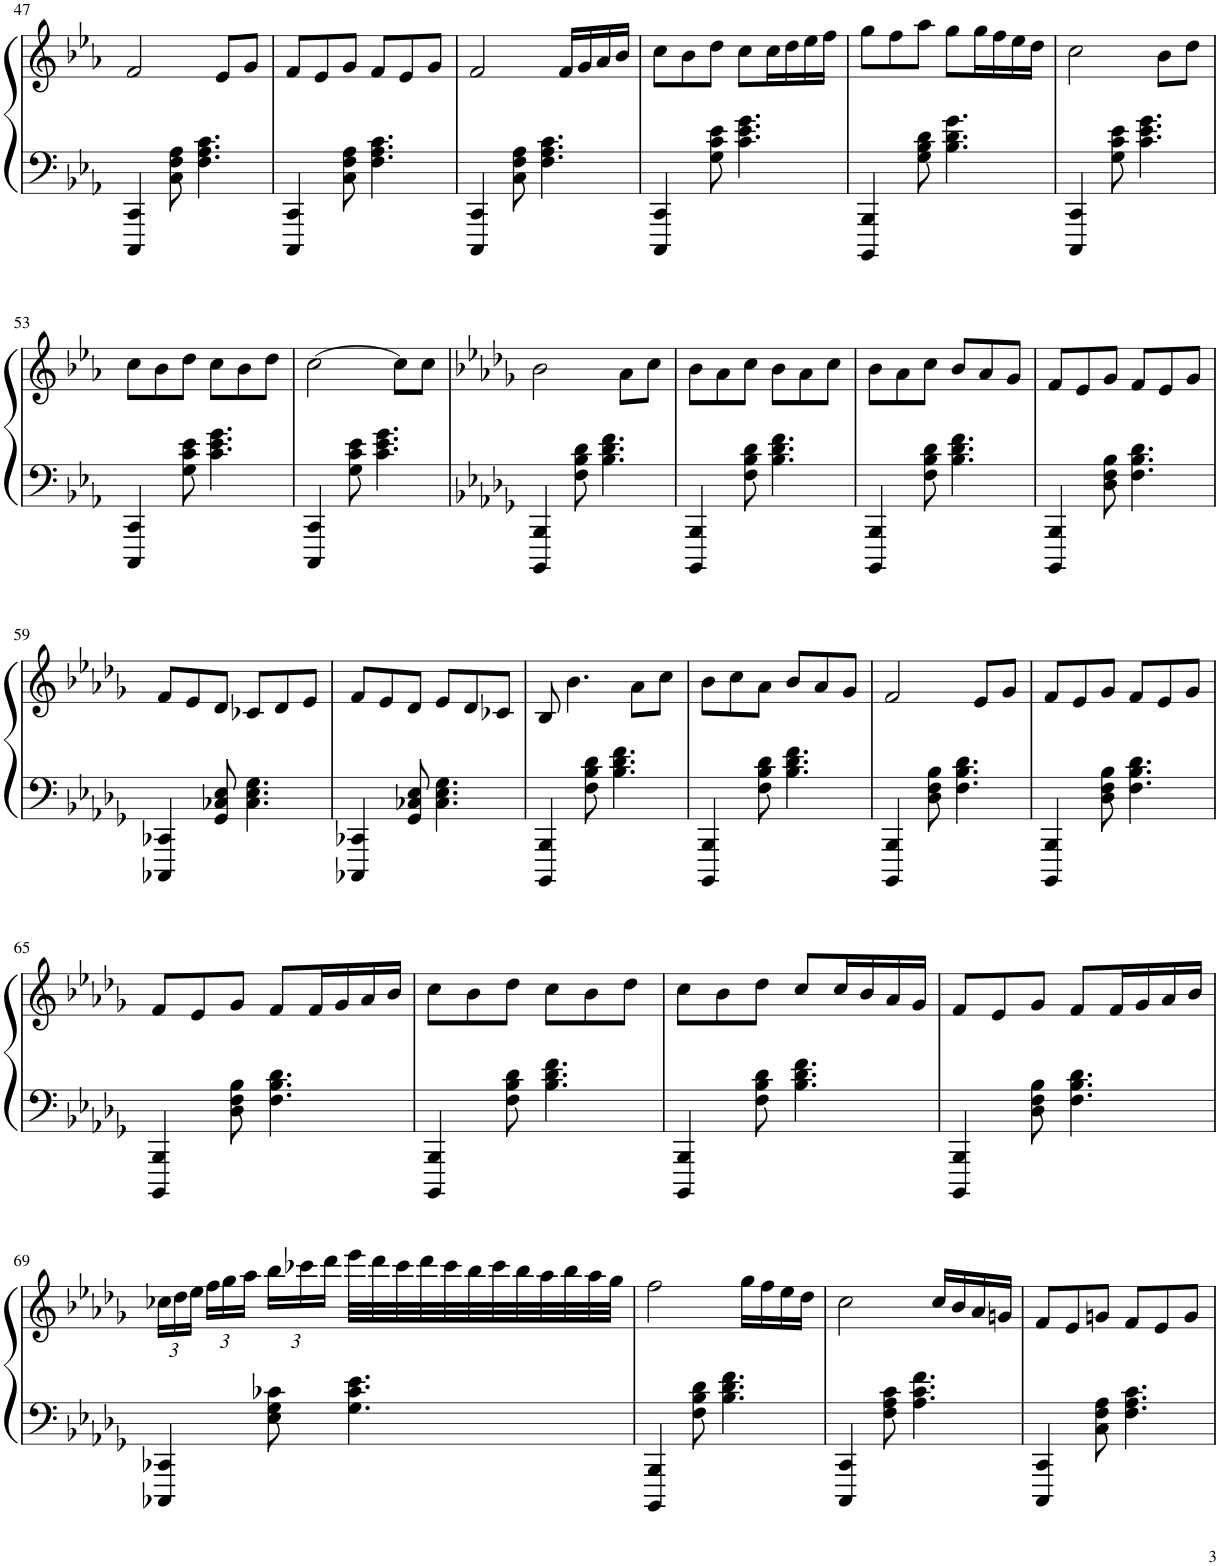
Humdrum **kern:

**kern	**kern
*part2	*part1
*staff2	*staff1
*I"Piano	*I"Piano
*I'Pno	*I'Pno
!!LO:PB:g=z
*clefF4	*clefG2
*k[b-e-a-]	*k[b-e-a-]
*M6/8	*M6/8
=47	=47
4CCC/ 4CC/	2f/
8C\ 8F\ 8A-\	.
4.F\ 4.A-\ 4.c\	.
.	8e-/L
.	8g/J
=48	=48
4CCC/ 4CC/	8f/L
.	8e-/
8C\ 8F\ 8A-\	8g/J
4.F\ 4.A-\ 4.c\	8f/L
.	8e-/
.	8g/J
=49	=49
4CCC/ 4CC/	2f/
8C\ 8F\ 8A-\	.
4.F\ 4.A-\ 4.c\	.
.	16f/LL
.	16g/
.	16a-/
.	16b-/JJ
=50	=50
4CCC/ 4CC/	8cc\L
.	8b-\
8G\ 8c\ 8e-\	8dd\J
4.c\ 4.e-\ 4.g\	8cc\L
.	16cc\L
.	16dd\
.	16ee-\
.	16ff\JJ
=51	=51
4BBBB-/ 4BBB-/	8gg\L
.	8ff\
8G\ 8B-\ 8d\	8aa-\J
4.B-\ 4.d\ 4.g\	8gg\L
.	16gg\L
.	16ff\
.	16ee-\
.	16dd\JJ
=52	=52
4CCC/ 4CC/	2cc\
8G\ 8c\ 8e-\	.
4.c\ 4.e-\ 4.g\	.
.	8b-\L
.	8dd\J
!!LO:LB:g=z
=53	=53
4CCC/ 4CC/	8cc\L
.	8b-\
8G\ 8c\ 8e-\	8dd\J
4.c\ 4.e-\ 4.g\	8cc\L
.	8b-\
.	8dd\J
=54	=54
4CCC/ 4CC/	[2cc\
8G\ 8c\ 8e-\	.
4.c\ 4.e-\ 4.g\	.
.	8cc\L]
.	8cc\J
=55	=55
*k[b-e-a-d-g-]	*k[b-e-a-d-g-]
4BBBB-/ 4BBB-/	2b-\
8F\ 8B-\ 8d-\	.
4.B-\ 4.d-\ 4.f\	.
.	8a-\L
.	8cc\J
=56	=56
4BBBB-/ 4BBB-/	8b-\L
.	8a-\
8F\ 8B-\ 8d-\	8cc\J
4.B-\ 4.d-\ 4.f\	8b-\L
.	8a-\
.	8cc\J
=57	=57
4BBBB-/ 4BBB-/	8b-\L
.	8a-\
8F\ 8B-\ 8d-\	8cc\J
4.B-\ 4.d-\ 4.f\	8b-/L
.	8a-/
.	8g-/J
=58	=58
4BBBB-/ 4BBB-/	8f/L
.	8e-/
8D-\ 8F\ 8B-\	8g-/J
4.F\ 4.B-\ 4.d-\	8f/L
.	8e-/
.	8g-/J
!!LO:LB:g=z
=59	=59
4CCC-X/ 4CC-X/	8f/L
.	8e-/
8GG-/ 8C-X/ 8E-/	8d-/J
4.C-\ 4.E-\ 4.G-\	8c-X/L
.	8d-/
.	8e-/J
=60	=60
4CCC-X/ 4CC-X/	8f/L
.	8e-/
8GG-/ 8C-X/ 8E-/	8d-/J
4.C-\ 4.E-\ 4.G-\	8e-/L
.	8d-/
.	8c-X/J
=61	=61
4BBBB-/ 4BBB-/	8B-/
.	4.b-\
8F\ 8B-\ 8d-\	.
4.B-\ 4.d-\ 4.f\	.
.	8a-\L
.	8cc\J
=62	=62
4BBBB-/ 4BBB-/	8b-\L
.	8cc\
8F\ 8B-\ 8d-\	8a-\J
4.B-\ 4.d-\ 4.f\	8b-/L
.	8a-/
.	8g-/J
=63	=63
4BBBB-/ 4BBB-/	2f/
8D-\ 8F\ 8B-\	.
4.F\ 4.B-\ 4.d-\	.
.	8e-/L
.	8g-/J
=64	=64
4BBBB-/ 4BBB-/	8f/L
.	8e-/
8D-\ 8F\ 8B-\	8g-/J
4.F\ 4.B-\ 4.d-\	8f/L
.	8e-/
.	8g-/J
!!LO:LB:g=z
=65	=65
4BBBB-/ 4BBB-/	8f/L
.	8e-/
8D-\ 8F\ 8B-\	8g-/J
4.F\ 4.B-\ 4.d-\	8f/L
.	16f/L
.	16g-/
.	16a-/
.	16b-/JJ
=66	=66
4BBBB-/ 4BBB-/	8cc\L
.	8b-\
8F\ 8B-\ 8d-\	8dd-\J
4.B-\ 4.d-\ 4.f\	8cc\L
.	8b-\
.	8dd-\J
=67	=67
4BBBB-/ 4BBB-/	8cc\L
.	8b-\
8F\ 8B-\ 8d-\	8dd-\J
4.B-\ 4.d-\ 4.f\	8cc/L
.	16cc/L
.	16b-/
.	16a-/
.	16g-/JJ
=68	=68
4BBBB-/ 4BBB-/	8f/L
.	8e-/
8D-\ 8F\ 8B-\	8g-/J
4.F\ 4.B-\ 4.d-\	8f/L
.	16f/L
.	16g-/
.	16a-/
.	16b-/JJ
!!LO:LB:g=z
=69	=69
*	*Xbrackettup
4CCC-X/ 4CC-X/	24cc-X\LL
.	24dd-\
.	24ee-\JJ
.	24ff\LL
.	24gg-\
.	24aa-\JJ
8E-\ 8G-\ 8c-X\	24bb-\LL
.	24ccc-X\
.	24ddd-\JJ
4.G-\ 4.c-\ 4.e-\	32eee-\LLL
.	32ddd-\
.	32ccc-\
.	32ddd-\
.	32ccc-\
.	32bb-\
.	32ccc-\
.	32bb-\
.	32aa-\
.	32bb-\
.	32aa-\
.	32gg-\JJJ
=70	=70
4BBBB-/ 4BBB-/	2ff\
8F\ 8B-\ 8d-\	.
4.B-\ 4.d-\ 4.f\	.
.	16gg-\LL
.	16ff\
.	16ee-\
.	16dd-\JJ
=71	=71
4CCC/ 4CC/	2cc\
8F\ 8A-\ 8c\	.
4.A-\ 4.c\ 4.f\	.
.	16cc/LL
.	16b-/
.	16a-/
.	16gn/JJ
=72	=72
4CCC/ 4CC/	8f/L
.	8e-/
8C\ 8F\ 8A-\	8gn/J
4.F\ 4.A-\ 4.c\	8f/L
.	8e-/
.	8g/J
=	=
*-	*-
